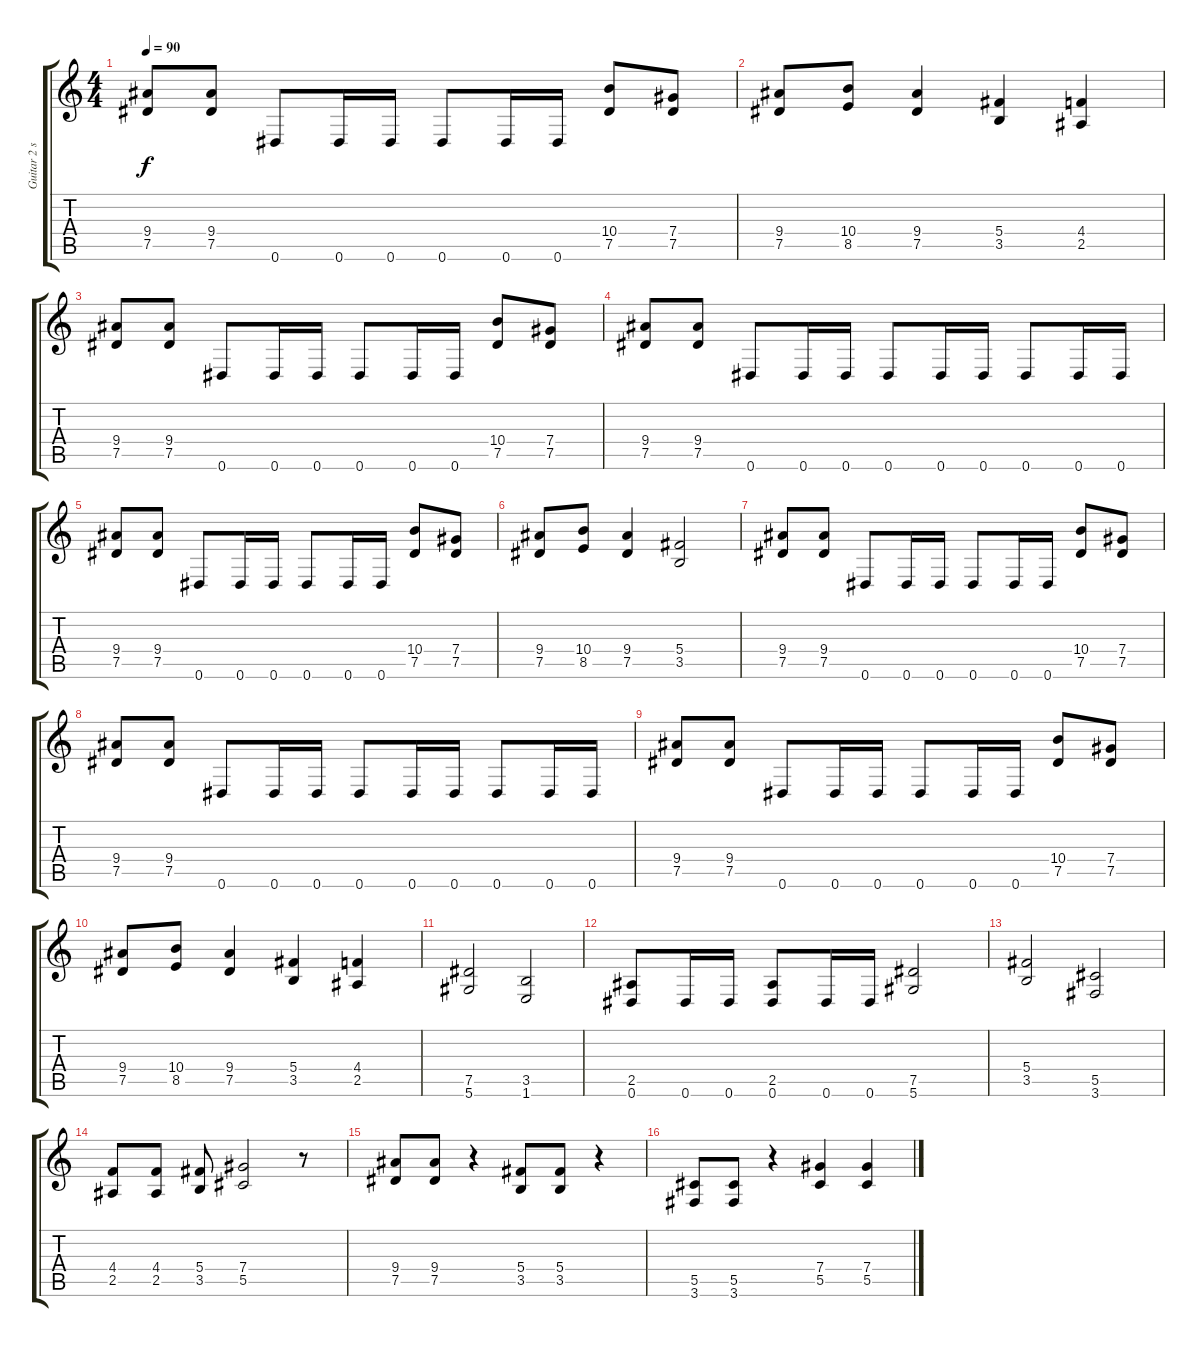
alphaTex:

\track ("Guitar 2 solo" "Guitar 2 s") {instrument distortionguitar}
\staff {score tabs}
\tuning (Eb4 Bb3 Gb3 Db3 Ab2 Eb2) {hide}
\ts (4 4)
\tempo 90
\clef g2
\ks c
(9.4 7.5).8{dy f} (9.4 7.5).8 0.6.8 0.6.16 0.6.16 0.6.8 0.6.16 0.6.16 (10.4 7.5).8 (7.4 7.5).8 |
(9.4 7.5).8 (10.4 8.5).8 (9.4 7.5).4 (5.4 3.5).4 (4.4 2.5).4 |
(9.4 7.5).8 (9.4 7.5).8 0.6.8 0.6.16 0.6.16 0.6.8 0.6.16 0.6.16 (10.4 7.5).8 (7.4 7.5).8 |
(9.4 7.5).8 (9.4 7.5).8 0.6.8 0.6.16 0.6.16 0.6.8 0.6.16 0.6.16 0.6.8 0.6.16 0.6.16 |
(9.4 7.5).8 (9.4 7.5).8 0.6.8 0.6.16 0.6.16 0.6.8 0.6.16 0.6.16 (10.4 7.5).8 (7.4 7.5).8 |
(9.4 7.5).8 (10.4 8.5).8 (9.4 7.5).4 (5.4 3.5).2 |
(9.4 7.5).8 (9.4 7.5).8 0.6.8 0.6.16 0.6.16 0.6.8 0.6.16 0.6.16 (10.4 7.5).8 (7.4 7.5).8 |
(9.4 7.5).8 (9.4 7.5).8 0.6.8 0.6.16 0.6.16 0.6.8 0.6.16 0.6.16 0.6.8 0.6.16 0.6.16 |
(9.4 7.5).8 (9.4 7.5).8 0.6.8 0.6.16 0.6.16 0.6.8 0.6.16 0.6.16 (10.4 7.5).8 (7.4 7.5).8 |
(9.4 7.5).8 (10.4 8.5).8 (9.4 7.5).4 (5.4 3.5).4 (4.4 2.5).4 |
(7.5 5.6).2 (3.5 1.6).2 |
(2.5 0.6).8 0.6.16 0.6.16 (2.5 0.6).8 0.6.16 0.6.16 (7.5 5.6).2 |
(5.4 3.5).2 (5.5 3.6).2 |
(4.4 2.5).8 (4.4 2.5).8 (5.4 3.5).8 (7.4 5.5).2 r.8 |
(9.4 7.5).8 (9.4 7.5).8 r.4 (5.4 3.5).8 (5.4 3.5).8 r.4 |
(5.5 3.6).8 (5.5 3.6).8 r.4 (7.4 5.5).4 (7.4 5.5).4
